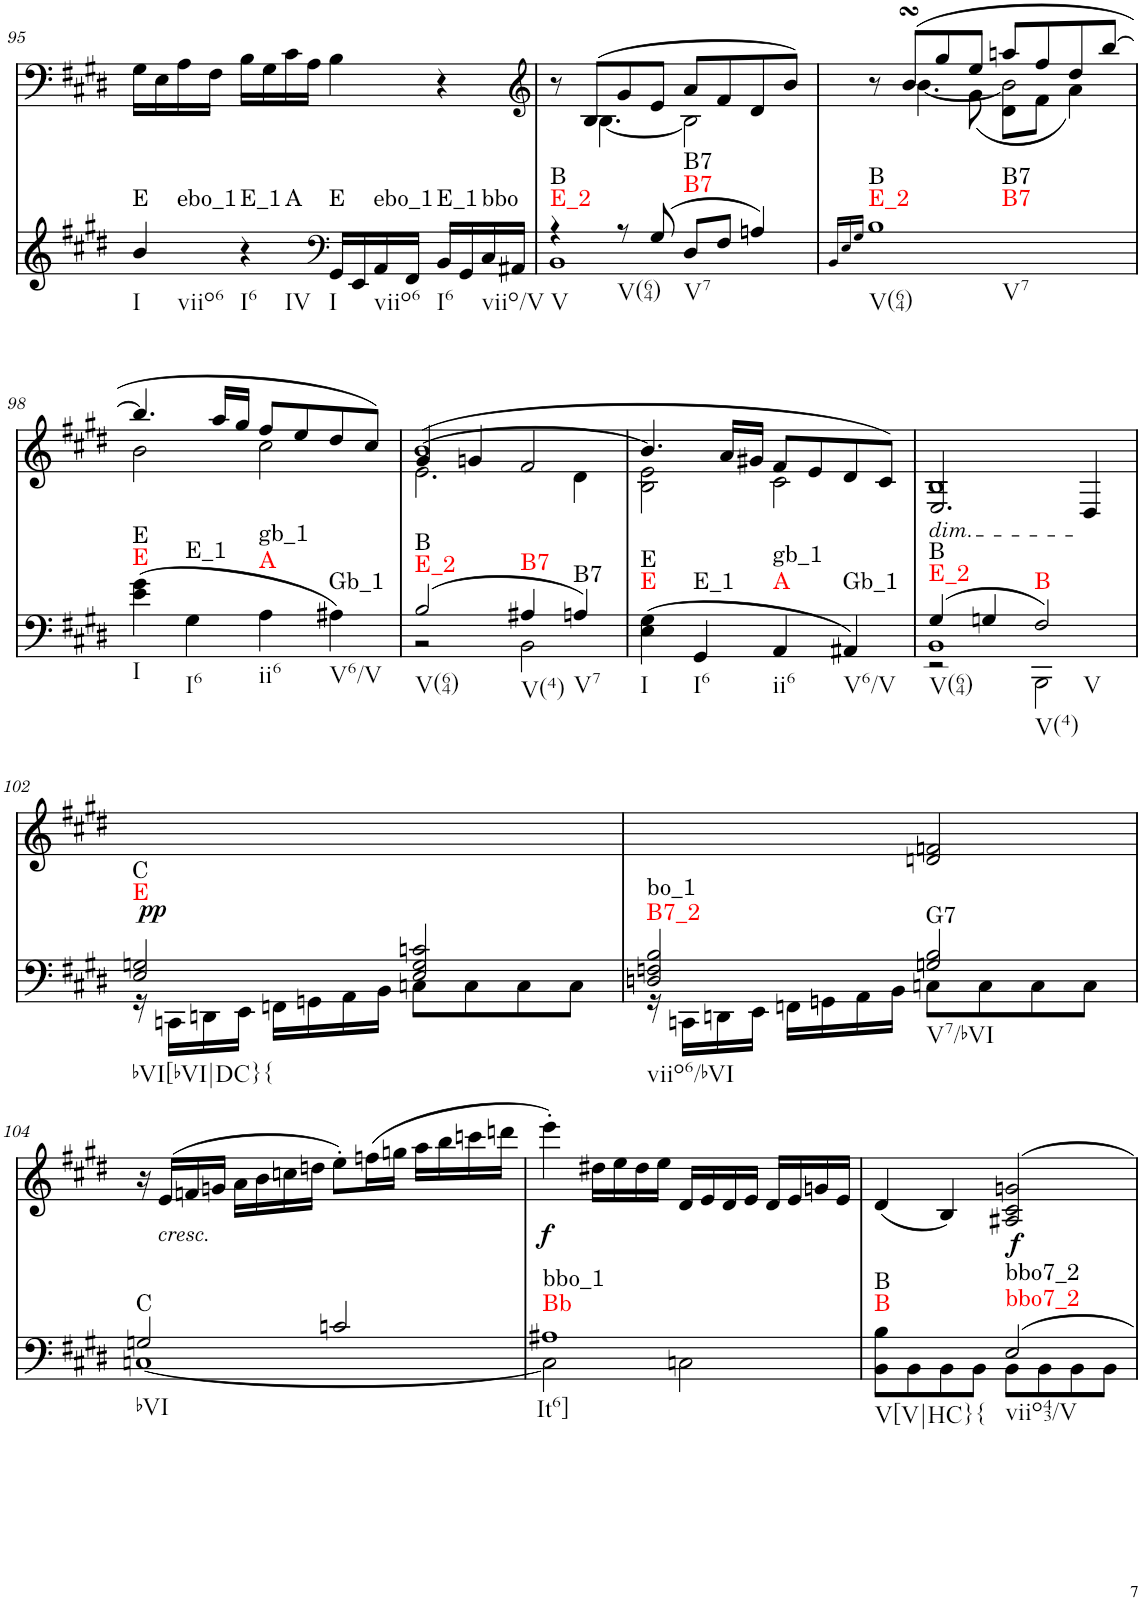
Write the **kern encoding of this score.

**kern	**dynam	**harte	**kern	**text	**dynam
*part2	*part2	*part2	*part1	*part1	*part1
*staff2	*staff2	*	*staff1	*staff1	*staff1
*I"piano	*	*	*I"piano	*	*
*I'Pno	*	*	*I'Pno	*	*
!!LO:PB:g=z
*clefG2	*	*	*clefF4	*	*
*k[f#c#g#d#]	*	*	*k[f#c#g#d#]	*	*
*E:	*	*	*E:	*	*
*M4/4	*	*	*M4/4	*	*
=95	=95	=95	=95	=95	=95
!	!	!LO:H:n=1:kt=E	!	!	!
!	!	!LO:H:n=2:kt=ebo_1	!	!	!
4b/	.	N N	16G#\LL	.	.
.	.	.	16E\	.	.
.	.	.	16A\	.	.
.	.	.	16F#\JJ	.	.
!	!	!LO:H:n=1:kt=E_1	!	!	!
!	!	!LO:H:n=2:kt=A	!	!	!
4r	.	N N	16B\LL	.	.
.	.	.	16G#\	.	.
.	.	.	16c#\	.	.
.	.	.	16A\JJ	.	.
*clefF4	*	*	*	*	*
!	!	!LO:H:kt=E	!	!LO:LY:b	!
16GG#/LL	.	N	4B\	<	.
16EE/	.	.	.	.	.
!	!	!LO:H:kt=ebo_1	!	!	!
16AA/	.	N	.	.	.
16FF#/JJ	.	.	.	.	.
!	!	!LO:H:kt=E_1	!	!	!
16BB/LL	.	N	4r	.	.
16GG#/	.	.	.	.	.
!	!	!LO:H:kt=bbo	!	!	!
16C#/	.	N	.	.	.
16AA#X/JJ	.	.	.	.	.
=96	=96	=96	=96	=96	=96
*	*	*	*clefG2	*	*
*^	*	*	*^	*	*
!	!	!	!LO:H:n=1:kt=E_2	!	!	!	!
!	!	!	!LO:H:n=2:kt=B	!	!	!	!
4r	1BB	.	N N	8r	8ryy	.	.
.	.	.	.	(8B/L	[4.B\	.	.
8r	.	.	.	8g#/	.	.	.
(8G#/	.	.	.	8e/J	.	.	.
!	!	!	!LO:H:n=1:kt=B7	!	!	!	!
!	!	!	!LO:H:n=2:kt=B7	!	!	!	!
8D#/L	.	.	N N	8a/L	2B\]	.	.
8F#/J	.	.	.	8f#/	.	.	.
4An/)	.	.	.	8d#/	.	.	.
.	.	.	.	8b/J)	.	.	.
*v	*v	*	*	*	*	*	*
*	*	*	*v	*v	*	*
=97	=97	=97	=97	=97	=97
16qBB/LL	.	.	.	.	.
16qE/	.	.	.	.	.
16qG#/JJ	.	.	.	.	.
*	*	*	*^	*	*
*	*	*	*	*^	*	*
!	!	!LO:H:n=1:kt=E_2	!	!	!	!	!
!	!	!LO:H:n=2:kt=B	!	!	!	!	!
!	!	!LO:H:n=3:kt=B7	!	!	!	!	!
!	!	!LO:H:n=4:kt=B7	!	!	!	!	!
1B	.	N N N N	8r	8ryy	4.ryy	.	.
.	.	.	(8bsSSS/L	[<4.b\	.	.	.
.	.	.	8gg#/	.	.	.	.
.	.	.	8ee/J	.	(8g#\	.	.
.	.	.	8aan/L	2b\]	8d#\L	.	.
.	.	.	8ff#/	.	8f#\J	.	.
.	.	.	8dd#/	.	4a\)	.	.
.	.	.	[8bb/J	.	.	.	.
*	*	*	*	*v	*v	*	*
!!LO:LB:g=z
=98	=98	=98	=98	=98	=98	=98
!	!	!LO:H:n=1:kt=E	!	!	!	!
!	!	!LO:H:n=2:kt=E	!	!	!	!
(4e\ 4g#\	.	N N	4.bb/]	2b\	.	.
!	!	!LO:H:kt=E_1	!	!	!	!
4G#\	.	N	.	.	.	.
.	.	.	16aa/LL	.	.	.
.	.	.	16gg#/JJ	.	.	.
!	!	!LO:H:n=1:kt=A	!	!	!	!
!	!	!LO:H:n=2:kt=gb_1	!	!	!	!
4A\	.	N N	8ff#/L	2cc#\	.	.
.	.	.	8ee/	.	.	.
!	!	!LO:H:kt=Gb_1	!	!	!	!
4A#X\)	.	N	8dd#/	.	.	.
.	.	.	8cc#/J)	.	.	.
=99	=99	=99	=99	=99	=99	=99
*^	*	*	*	*^	*	*
!	!	!	!LO:H:n=1:kt=E_2	!	!	!	!	!
!	!	!	!LO:H:n=2:kt=B	!	!	!	!	!
(2B/	2r	.	N N	([1b	4g#/	2.e\	.	.
.	.	.	.	.	4gn/	.	.	.
!	!	!	!LO:H:kt=B7	!	!	!	!	!
4A#X/	2BB\	.	N	.	2f#/	.	.	.
!	!	!	!LO:H:kt=B7	!	!	!	!	!
4An/)	.	.	N	.	.	4d#\	.	.
*v	*v	*	*	*	*	*	*	*
=100	=100	=100	=100	=100	=100	=100	=100
!	!	!LO:H:n=1:kt=E	!	!	!	!	!
!	!	!LO:H:n=2:kt=E	!	!	!	!	!
*	*	*	*	*v	*v	*	*
(4E\ 4G#\	.	N N	4.b/]	2B\ 2e\	.	.
!	!	!LO:H:kt=E_1	!	!	!	!
4GG#/	.	N	.	.	.	.
.	.	.	16a/LL	.	.	.
.	.	.	16g#X/JJ	.	.	.
!	!	!LO:H:n=1:kt=A	!	!	!	!
!	!	!LO:H:n=2:kt=gb_1	!	!	!	!
4AA/	.	N N	8f#/L	2c#\	.	.
.	.	.	8e/	.	.	.
!	!	!LO:H:kt=Gb_1	!	!	!	!
4AA#X/)	.	N	8d#/	.	.	.
.	.	.	8c#/J)	.	.	.
=101	=101	=101	=101	=101	=101	=101
*^	*	*	*	*	*	*
*	*^	*	*	*	*	*	*
!	!	!	!	!	!LO:TX:b:i:t=dim.	!	!	!
!	!	!	!	!LO:H:n=1:kt=E_2	!	!	!LO:LY:b	!
!	!	!	!	!LO:H:n=2:kt=B	!	!	!	!
(4G#/	1BB	2r	.	N N	1B	2.E/	>	.
4Gn/	.	.	.	.	.	.	.	.
!	!	!	!	!LO:H:kt=B	!	!	!	!
2F#/)	.	2BBB\	.	N	.	.	.	.
!	!	!	!	!	!	!	!LO:LY:b	!
.	.	.	.	.	.	4D#/	pp	.
*	*v	*v	*	*	*	*	*	*
!!LO:LB:g=z
=102	=102	=102	=102	=102	=102	=102	=102
!	!	!LO:DY:a	!LO:H:n=1:kt=E	!	!	!	!
!	!	!	!LO:H:n=2:kt=C	!	!	!	!
*	*	*	*	*v	*v	*	*
2E/ 2Gn/	16r	pp	N N	1ryy	.	.
.	16CCn\LL	.	.	.	.	.
.	16DDn\	.	.	.	.	.
.	16EE\JJ	.	.	.	.	.
.	16FFn\LL	.	.	.	.	.
.	16GGn\	.	.	.	.	.
.	16AA\	.	.	.	.	.
.	16BB\JJ	.	.	.	.	.
2E/ 2G/ 2cn/	8Cn\L	.	.	.	.	.
.	8C\	.	.	.	.	.
.	8C\	.	.	.	.	.
.	8C\J	.	.	.	.	.
=103	=103	=103	=103	=103	=103	=103
!	!	!	!LO:H:n=1:kt=B7_2	!	!	!
!	!	!	!LO:H:n=2:kt=bo_1	!	!	!
2Dn/ 2Fn/ 2B/	16r	.	N N	2ryy	.	.
.	16CCn\LL	.	.	.	.	.
.	16DDn\	.	.	.	.	.
.	16EE\JJ	.	.	.	.	.
.	16FFn\LL	.	.	.	.	.
.	16GGn\	.	.	.	.	.
.	16AA\	.	.	.	.	.
.	16BB\JJ	.	.	.	.	.
!	!	!	!LO:H:kt=G7	!	!	!
2Gn/ 2B/	8Cn\L	.	N	2dn/ 2fn/	.	.
.	8C\	.	.	.	.	.
.	8C\	.	.	.	.	.
.	8C\J	.	.	.	.	.
!!LO:LB:g=z
=104	=104	=104	=104	=104	=104	=104
!	!	!	!LO:H:kt=C	!	!	!
2Gn/	[1Cn	.	N	16r	.	.
!	!	!	!	!LO:TX:b:i:t=cresc.	!	!
!	!	!	!	!	!LO:LY:b	!
.	.	.	.	(16e/LL	<	.
.	.	.	.	16fn/	.	.
.	.	.	.	16gn/JJ	.	.
.	.	.	.	16a\LL	.	.
.	.	.	.	16b\	.	.
.	.	.	.	16ccn\	.	.
.	.	.	.	16ddn\JJ	.	.
2cn/	.	.	.	8ee'\L)	.	.
.	.	.	.	(16ffn\L	.	.
.	.	.	.	16ggn\JJ	.	.
.	.	.	.	16aa\LL	.	.
.	.	.	.	16bb\	.	.
.	.	.	.	16cccn\	.	.
.	.	.	.	16dddn\JJ	.	.
=105	=105	=105	=105	=105	=105	=105
!	!	!	!LO:H:n=1:kt=Bb	!	!LO:LY:b	!LO:DY:b
!	!	!	!LO:H:n=2:kt=bbo_1	!	!	!
1A#X	2C\]	.	N N	4eee'\)	f	f
.	.	.	.	16dd#X\LL	.	.
.	.	.	.	16ee\	.	.
.	.	.	.	16dd#\	.	.
.	.	.	.	16ee\JJ	.	.
.	2Cn\	.	.	16d#/LL	.	.
.	.	.	.	16e/	.	.
.	.	.	.	16d#/	.	.
.	.	.	.	16e/JJ	.	.
.	.	.	.	16d#/LL	.	.
.	.	.	.	16e/	.	.
.	.	.	.	16gn/	.	.
.	.	.	.	16e/JJ	.	.
=106	=106	=106	=106	=106	=106	=106
!	!	!	!LO:H:n=1:kt=B	!	!	!
!	!	!	!LO:H:n=2:kt=B	!	!	!
8ryy	8BB\ 8B\L	.	N N	(4d#/	.	.
8ryy	8BB\	.	.	.	.	.
4ryy	8BB\	.	.	4B/)	.	.
.	8BB\J	.	.	.	.	.
!	!	!	!LO:H:n=1:kt=bbo7_2	!	!LO:LY:b	!LO:DY:b
!	!	!	!LO:H:n=2:kt=bbo7_2	!	!	!
2E/	8BB\L	.	N N	2A#X/ 2c#/ 2gn/	f	f
.	8BB\	.	.	.	.	.
.	8BB\	.	.	.	.	.
.	8BB\J	.	.	.	.	.
*v	*v	*	*	*	*	*
=	=	=	=	=	=
*-	*-	*-	*-	*-	*-
